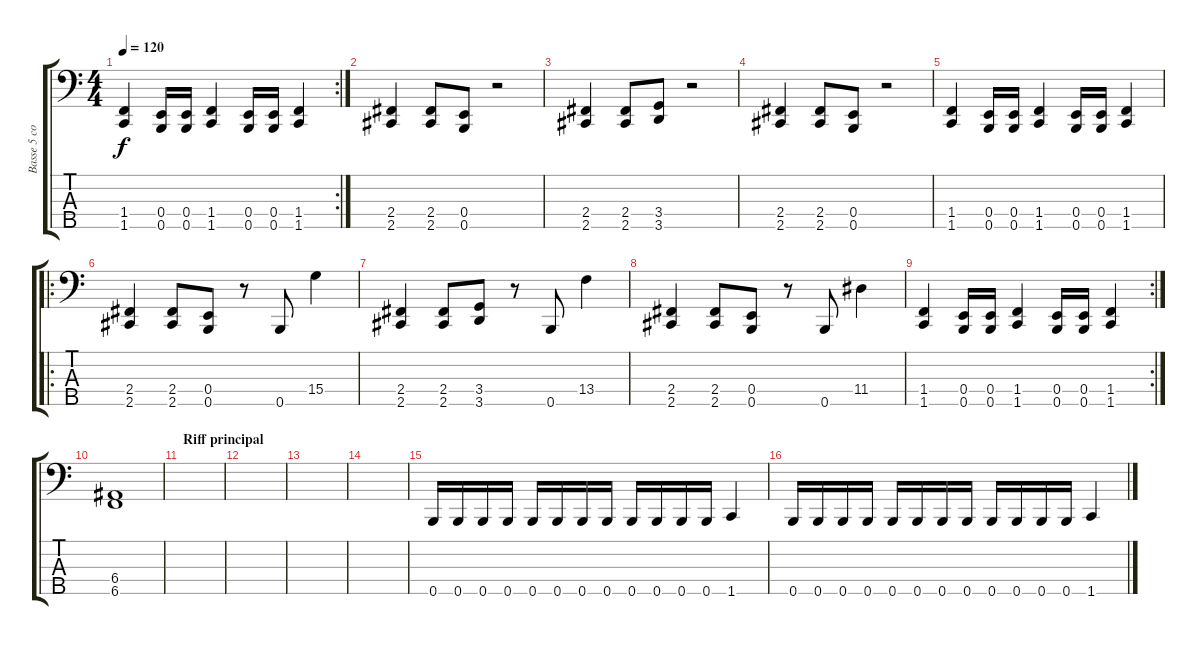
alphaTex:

\track ("Basse 5 cordes B1" "Basse 5 co") {instrument slapbass1}
\staff {score tabs}
\tuning (G2 D2 A1 E1 B0) {hide}
\rc 2
\ts (4 4)
\tempo 120
\clef f4
\ks c
(1.4 1.5).4{dy f} (0.4 0.5).16 (0.4 0.5).16 (1.4 1.5).4 (0.4 0.5).16 (0.4 0.5).16 (1.4 1.5).4 |
(2.4 2.5).4 (2.4 2.5).8 (0.4 0.5).8 r.2 |
(2.4 2.5).4 (2.4 2.5).8 (3.4 3.5).8 r.2 |
(2.4 2.5).4 (2.4 2.5).8 (0.4 0.5).8 r.2 |
(1.4 1.5).4 (0.4 0.5).16 (0.4 0.5).16 (1.4 1.5).4 (0.4 0.5).16 (0.4 0.5).16 (1.4 1.5).4 |
\ro
(2.4 2.5).4 (2.4 2.5).8 (0.4 0.5).8 r.8 0.5.8 15.4.4 |
(2.4 2.5).4 (2.4 2.5).8 (3.4 3.5).8 r.8 0.5.8 13.4.4 |
(2.4 2.5).4 (2.4 2.5).8 (0.4 0.5).8 r.8 0.5.8 11.4.4 |
\rc 2
(1.4 1.5).4 (0.4 0.5).16 (0.4 0.5).16 (1.4 1.5).4 (0.4 0.5).16 (0.4 0.5).16 (1.4 1.5).4 |
(6.4 6.5).1 |
\section ("" "Riff principal")
|
|
|
|
0.5.16 0.5.16 0.5.16 0.5.16 0.5.16 0.5.16 0.5.16 0.5.16 0.5.16 0.5.16 0.5.16 0.5.16 1.5.4 |
0.5.16 0.5.16 0.5.16 0.5.16 0.5.16 0.5.16 0.5.16 0.5.16 0.5.16 0.5.16 0.5.16 0.5.16 1.5.4
